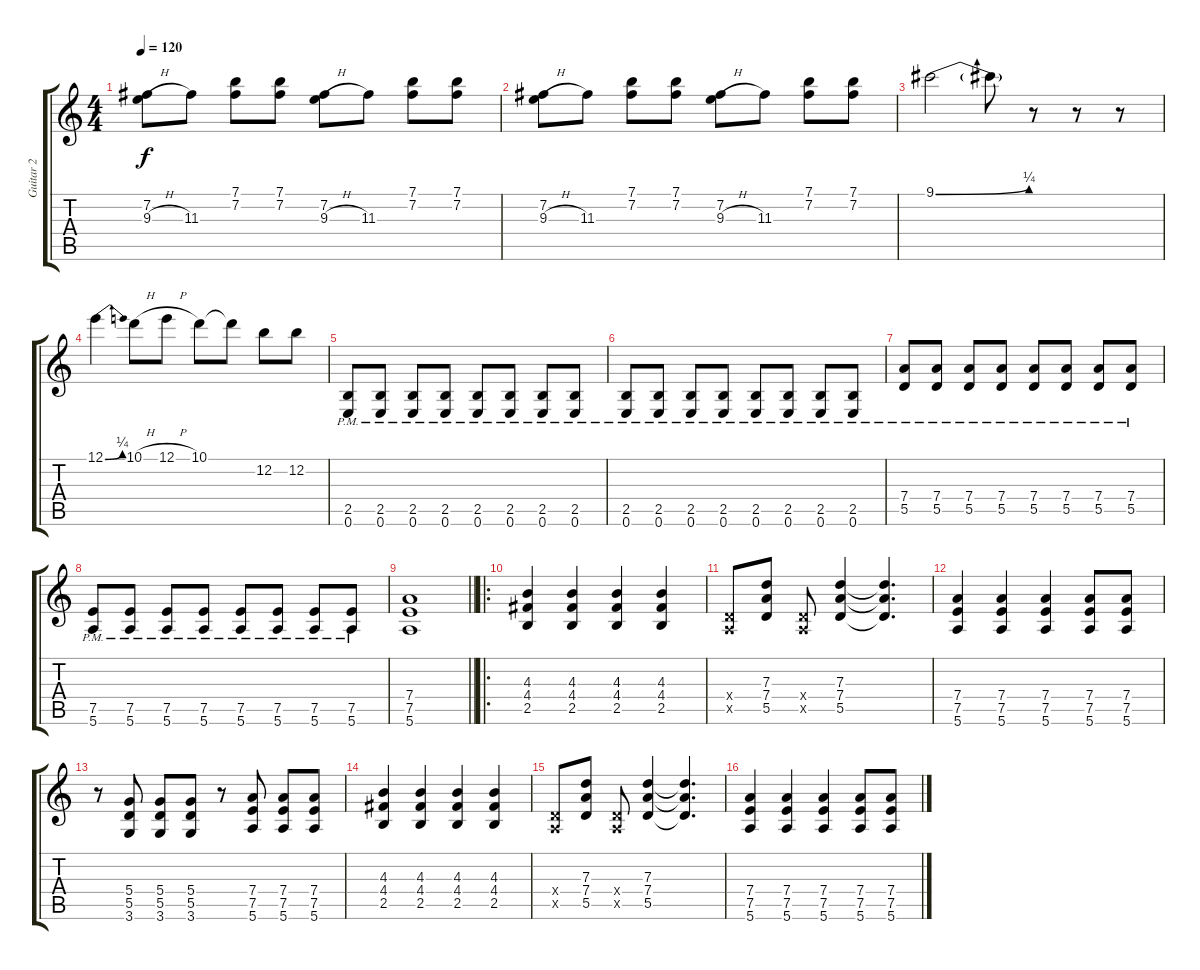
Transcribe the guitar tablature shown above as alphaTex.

\track ("Guitar 2" "Guitar 2") {instrument distortionguitar}
\staff {score tabs}
\tuning (E4 B3 G3 D3 A2 E2) {hide}
\ts (4 4)
\tempo 120
\clef g2
\ks c
(7.2 9.3{h}).8{dy f} 11.3.8 (7.1 7.2).8 (7.1 7.2).8 (7.2 9.3{h}).8 11.3.8 (7.1 7.2).8 (7.1 7.2).8 |
(7.2 9.3{h}).8 11.3.8 (7.1 7.2).8 (7.1 7.2).8 (7.2 9.3{h}).8 11.3.8 (7.1 7.2).8 (7.1 7.2).8 |
9.1{be (bend 0 0 60 1)}.2 9.1{t}.8 r.8 r.8 r.8 |
12.1{be (bend 0 0 60 1)}.4 10.1{h}.8 12.1{h}.8 10.1.8 10.1{t}.8 12.2.8 12.2.8 |
(2.5{pm} 0.6{pm}).8 (2.5{pm} 0.6{pm}).8 (2.5{pm} 0.6{pm}).8 (2.5{pm} 0.6{pm}).8 (2.5{pm} 0.6{pm}).8 (2.5{pm} 0.6{pm}).8 (2.5{pm} 0.6{pm}).8 (2.5{pm} 0.6{pm}).8 |
(2.5{pm} 0.6{pm}).8 (2.5{pm} 0.6{pm}).8 (2.5{pm} 0.6{pm}).8 (2.5{pm} 0.6{pm}).8 (2.5{pm} 0.6{pm}).8 (2.5{pm} 0.6{pm}).8 (2.5{pm} 0.6{pm}).8 (2.5{pm} 0.6{pm}).8 |
(7.4{pm} 5.5{pm}).8 (7.4{pm} 5.5{pm}).8 (7.4{pm} 5.5{pm}).8 (7.4{pm} 5.5{pm}).8 (7.4{pm} 5.5{pm}).8 (7.4{pm} 5.5{pm}).8 (7.4{pm} 5.5{pm}).8 (7.4{pm} 5.5{pm}).8 |
(7.5{pm} 5.6{pm}).8 (7.5{pm} 5.6{pm}).8 (7.5{pm} 5.6{pm}).8 (7.5{pm} 5.6{pm}).8 (7.5{pm} 5.6{pm}).8 (7.5{pm} 5.6{pm}).8 (7.5{pm} 5.6{pm}).8 (7.5{pm} 5.6{pm}).8 |
\barLineRight lightlight
(7.4 7.5 5.6).1 |
\ro
(4.3 4.4 2.5).4 (4.3 4.4 2.5).4 (4.3 4.4 2.5).4 (4.3 4.4 2.5).4 |
(0.4{x} 0.5{x}).8 (7.3 7.4 5.5).8 (0.4{x} 0.5{x}).8 (7.3 7.4 5.5).4 (7.3{t} 7.4{t} 5.5{t}).4{d} |
(7.4 7.5 5.6).4 (7.4 7.5 5.6).4 (7.4 7.5 5.6).4 (7.4 7.5 5.6).8 (7.4 7.5 5.6).8 |
r.8 (5.4 5.5 3.6).8 (5.4 5.5 3.6).8 (5.4 5.5 3.6).8 r.8 (7.4 7.5 5.6).8 (7.4 7.5 5.6).8 (7.4 7.5 5.6).8 |
(4.3 4.4 2.5).4 (4.3 4.4 2.5).4 (4.3 4.4 2.5).4 (4.3 4.4 2.5).4 |
(0.4{x} 0.5{x}).8 (7.3 7.4 5.5).8 (0.4{x} 0.5{x}).8 (7.3 7.4 5.5).4 (7.3{t} 7.4{t} 5.5{t}).4{d} |
(7.4 7.5 5.6).4 (7.4 7.5 5.6).4 (7.4 7.5 5.6).4 (7.4 7.5 5.6).8 (7.4 7.5 5.6).8
